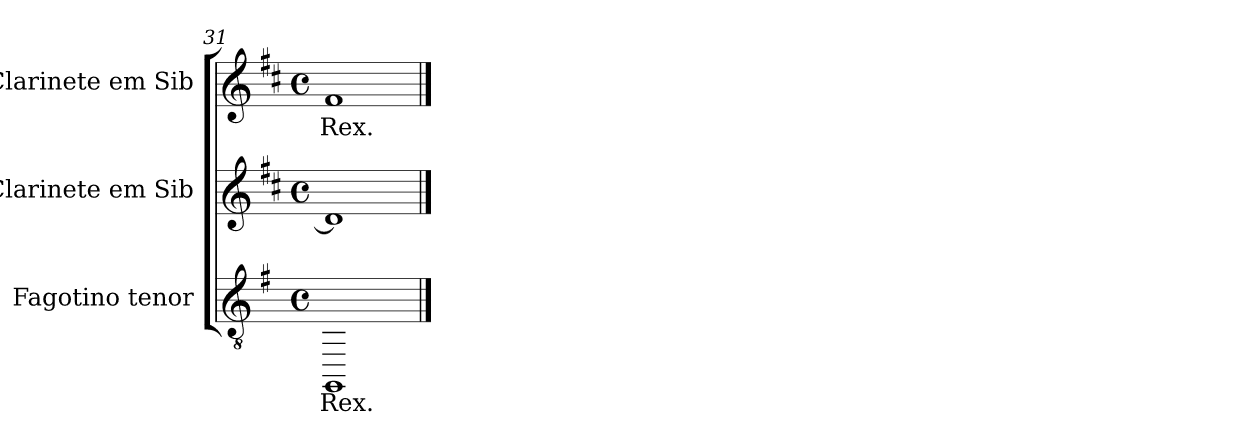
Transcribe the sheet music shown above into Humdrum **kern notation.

**kern	**text	**kern	**kern	**text
*part3	*part3	*part2	*part1	*part1
*staff3	*staff3	*staff2	*staff1	*staff1
*I"Fagotino tenor	*	*I"Clarinete em Sib	*I"Clarinete em Sib	*
*I'T.	*	*I'A.	*I'S.	*
*clefGv2	*	*clefG2	*clefG2	*
*ITrd-3c-5	*	*ITrd1c2	*ITrd1c2	*
*k[]	*	*k[]	*k[]	*
*C:	*	*C:	*C:	*
*M4/4	*	*M4/4	*M4/4	*
*met(c)	*	*met(c)	*met(c)	*
=31	=31	=31	=31	=31
!	!LO:LY:b:color=#000000	!	!	!
!	!	!	!	!LO:LY:b:color=#000000
1CCi	Rex.	1ci]	1ei	Rex.
==	==	==	==	==
*-	*-	*-	*-	*-
